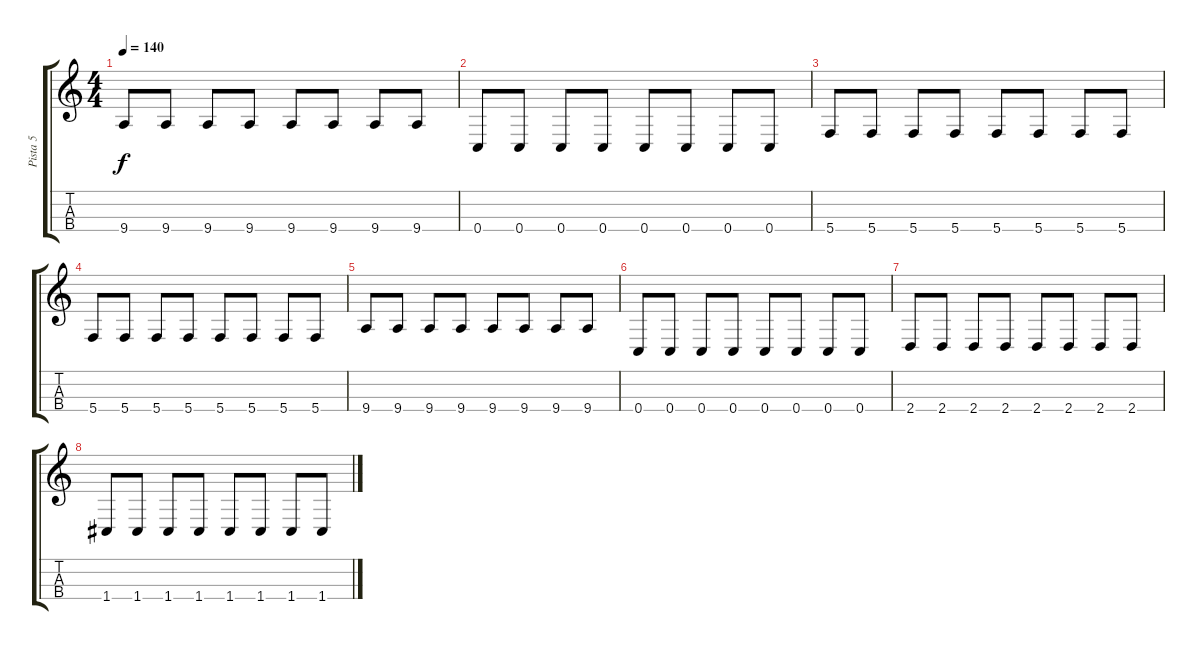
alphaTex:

\track ("Pista 5" "Pista 5") {instrument electricbasspick}
\staff {score tabs}
\tuning (F3 C3 G2 C2) {hide}
\ts (4 4)
\tempo 140
\clef g2
\ks c
9.4.8{dy f} 9.4.8 9.4.8 9.4.8 9.4.8 9.4.8 9.4.8 9.4.8 |
0.4.8 0.4.8 0.4.8 0.4.8 0.4.8 0.4.8 0.4.8 0.4.8 |
5.4.8 5.4.8 5.4.8 5.4.8 5.4.8 5.4.8 5.4.8 5.4.8 |
5.4.8 5.4.8 5.4.8 5.4.8 5.4.8 5.4.8 5.4.8 5.4.8 |
9.4.8 9.4.8 9.4.8 9.4.8 9.4.8 9.4.8 9.4.8 9.4.8 |
0.4.8 0.4.8 0.4.8 0.4.8 0.4.8 0.4.8 0.4.8 0.4.8 |
2.4.8 2.4.8 2.4.8 2.4.8 2.4.8 2.4.8 2.4.8 2.4.8 |
1.4.8 1.4.8 1.4.8 1.4.8 1.4.8 1.4.8 1.4.8 1.4.8
